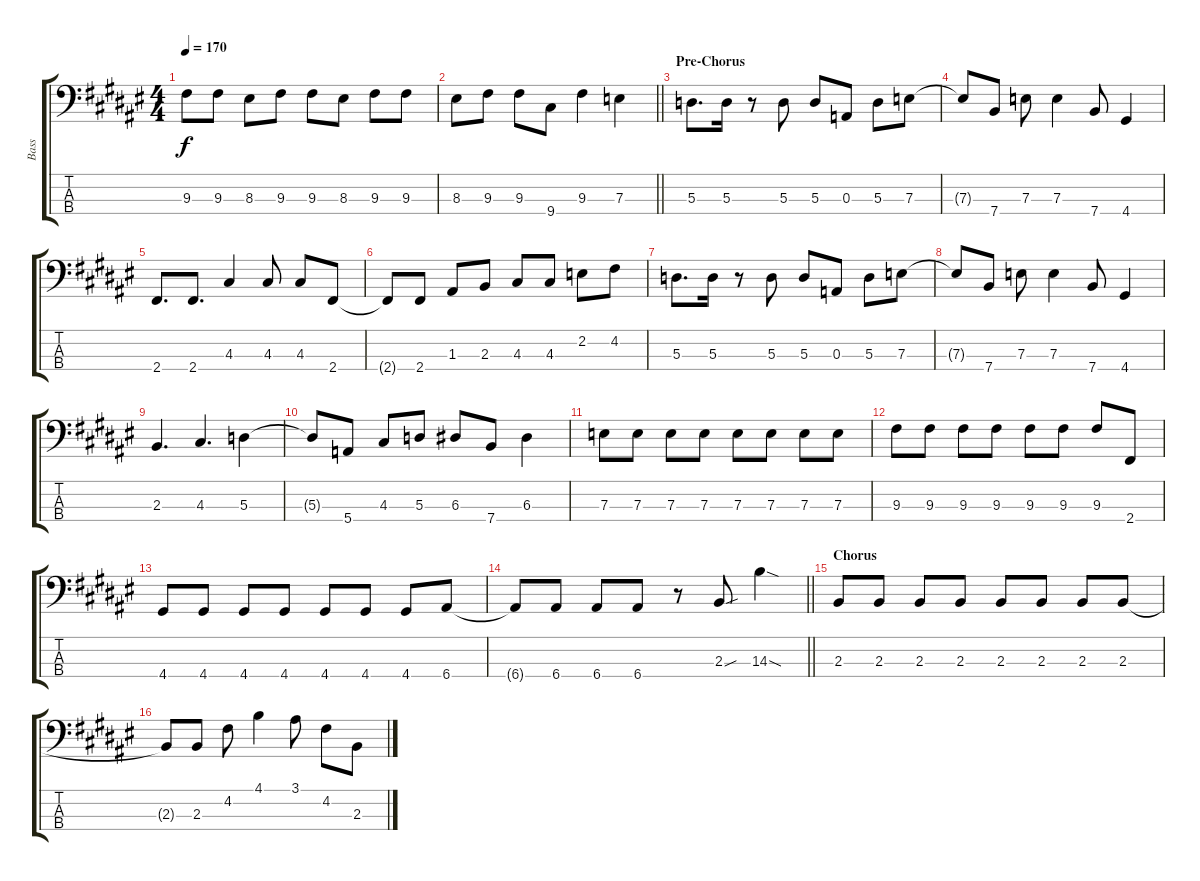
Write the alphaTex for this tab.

\track ("Bass" "Bass") {instrument electricbasspick}
\staff {score tabs}
\tuning (G2 D2 A1 E1) {hide}
\ts (4 4)
\tempo 170
\clef f4
\ks f#
9.3.8{dy f} 9.3.8 8.3.8 9.3.8 9.3.8 8.3.8 9.3.8 9.3.8 |
\barLineRight lightlight
8.3.8 9.3.8 9.3.8 9.4.8 9.3.4 7.3.4 |
\section ("" "Pre-Chorus")
5.3.8{d} 5.3.16 r.8 5.3.8 5.3.8 0.3.8 5.3.8 7.3.8 |
7.3{t}.8 7.4.8 7.3.8 7.3.4 7.4.8 4.4.4 |
2.4.8{d} 2.4.8{d} 4.3.4 4.3.8 4.3.8 2.4.8 |
2.4{t}.8 2.4.8 1.3.8 2.3.8 4.3.8 4.3.8 2.2.8 4.2.8 |
5.3.8{d} 5.3.16 r.8 5.3.8 5.3.8 0.3.8 5.3.8 7.3.8 |
7.3{t}.8 7.4.8 7.3.8 7.3.4 7.4.8 4.4.4 |
2.3.4{d} 4.3.4{d} 5.3.4 |
5.3{t}.8 5.4.8 4.3.8 5.3.8 6.3.8 7.4.8 6.3.4 |
7.3.8 7.3.8 7.3.8 7.3.8 7.3.8 7.3.8 7.3.8 7.3.8 |
9.3.8 9.3.8 9.3.8 9.3.8 9.3.8 9.3.8 9.3.8 2.4.8 |
4.4.8 4.4.8 4.4.8 4.4.8 4.4.8 4.4.8 4.4.8 6.4.8 |
\barLineRight lightlight
6.4{t}.8 6.4.8 6.4.8 6.4.8 r.8 2.3{sou}.8 14.3{sod}.4 |
\section ("" "Chorus")
2.3.8 2.3.8 2.3.8 2.3.8 2.3.8 2.3.8 2.3.8 2.3.8 |
2.3{t}.8 2.3.8 4.2.8 4.1.4 3.1.8 4.2.8 2.3.8
